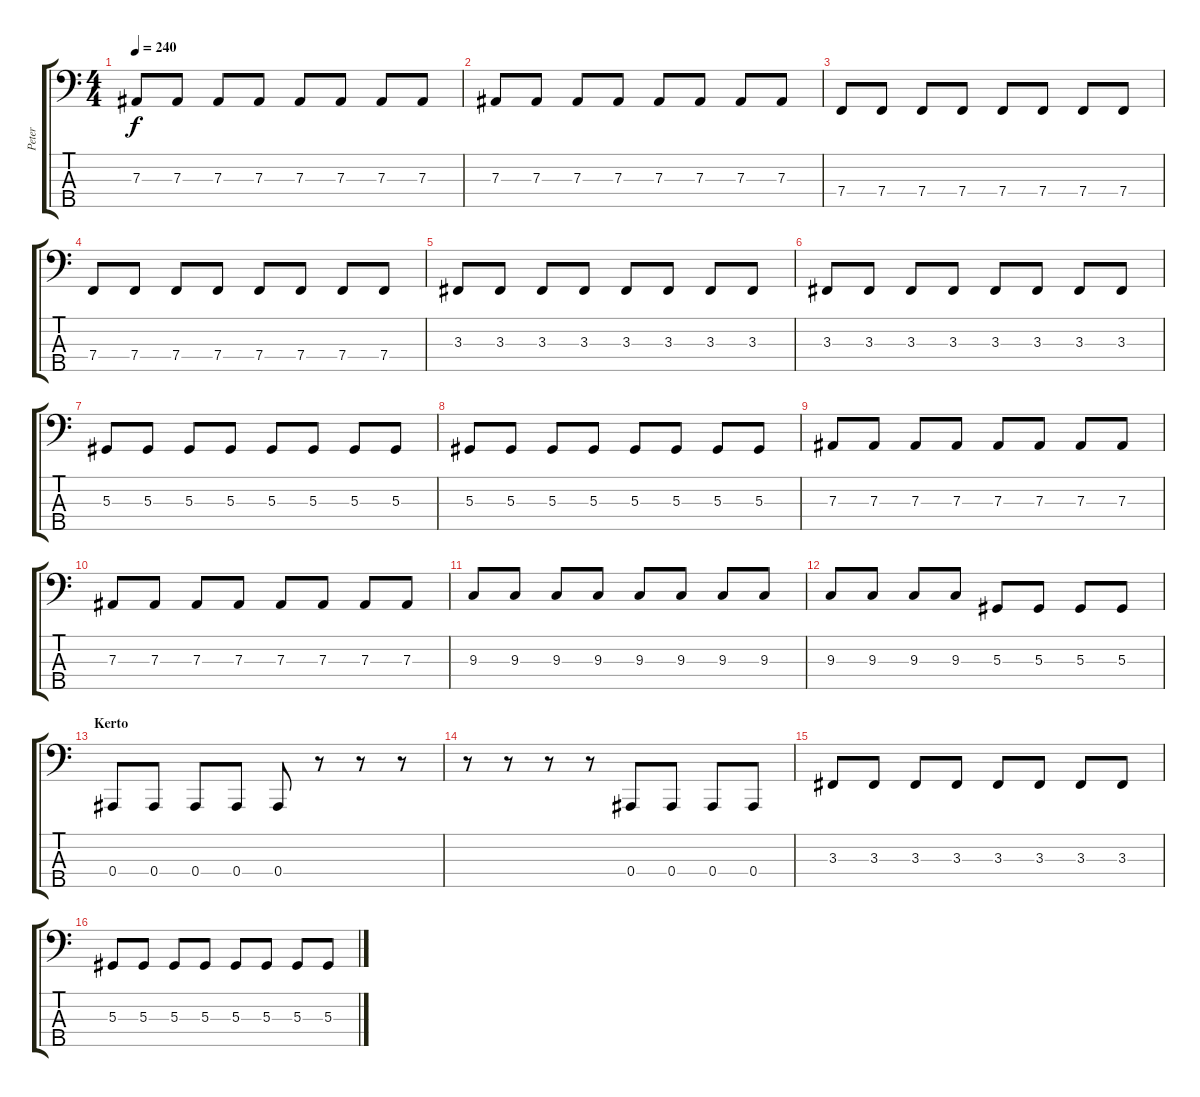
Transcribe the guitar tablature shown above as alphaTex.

\track ("Peter" "Peter") {instrument electricbasspick}
\staff {score tabs}
\tuning (Db2 Ab1 Eb1 Bb0 F0) {hide}
\ts (4 4)
\tempo 240
\clef f4
\ks c
7.3.8{dy f} 7.3.8 7.3.8 7.3.8 7.3.8 7.3.8 7.3.8 7.3.8 |
7.3.8 7.3.8 7.3.8 7.3.8 7.3.8 7.3.8 7.3.8 7.3.8 |
7.4.8 7.4.8 7.4.8 7.4.8 7.4.8 7.4.8 7.4.8 7.4.8 |
7.4.8 7.4.8 7.4.8 7.4.8 7.4.8 7.4.8 7.4.8 7.4.8 |
3.3.8 3.3.8 3.3.8 3.3.8 3.3.8 3.3.8 3.3.8 3.3.8 |
3.3.8 3.3.8 3.3.8 3.3.8 3.3.8 3.3.8 3.3.8 3.3.8 |
5.3.8 5.3.8 5.3.8 5.3.8 5.3.8 5.3.8 5.3.8 5.3.8 |
5.3.8 5.3.8 5.3.8 5.3.8 5.3.8 5.3.8 5.3.8 5.3.8 |
7.3.8 7.3.8 7.3.8 7.3.8 7.3.8 7.3.8 7.3.8 7.3.8 |
7.3.8 7.3.8 7.3.8 7.3.8 7.3.8 7.3.8 7.3.8 7.3.8 |
9.3.8 9.3.8 9.3.8 9.3.8 9.3.8 9.3.8 9.3.8 9.3.8 |
9.3.8 9.3.8 9.3.8 9.3.8 5.3.8 5.3.8 5.3.8 5.3.8 |
\section ("" "Kerto")
0.4.8 0.4.8 0.4.8 0.4.8 0.4.8 r.8 r.8 r.8 |
r.8 r.8 r.8 r.8 0.4.8 0.4.8 0.4.8 0.4.8 |
3.3.8 3.3.8 3.3.8 3.3.8 3.3.8 3.3.8 3.3.8 3.3.8 |
5.3.8 5.3.8 5.3.8 5.3.8 5.3.8 5.3.8 5.3.8 5.3.8
